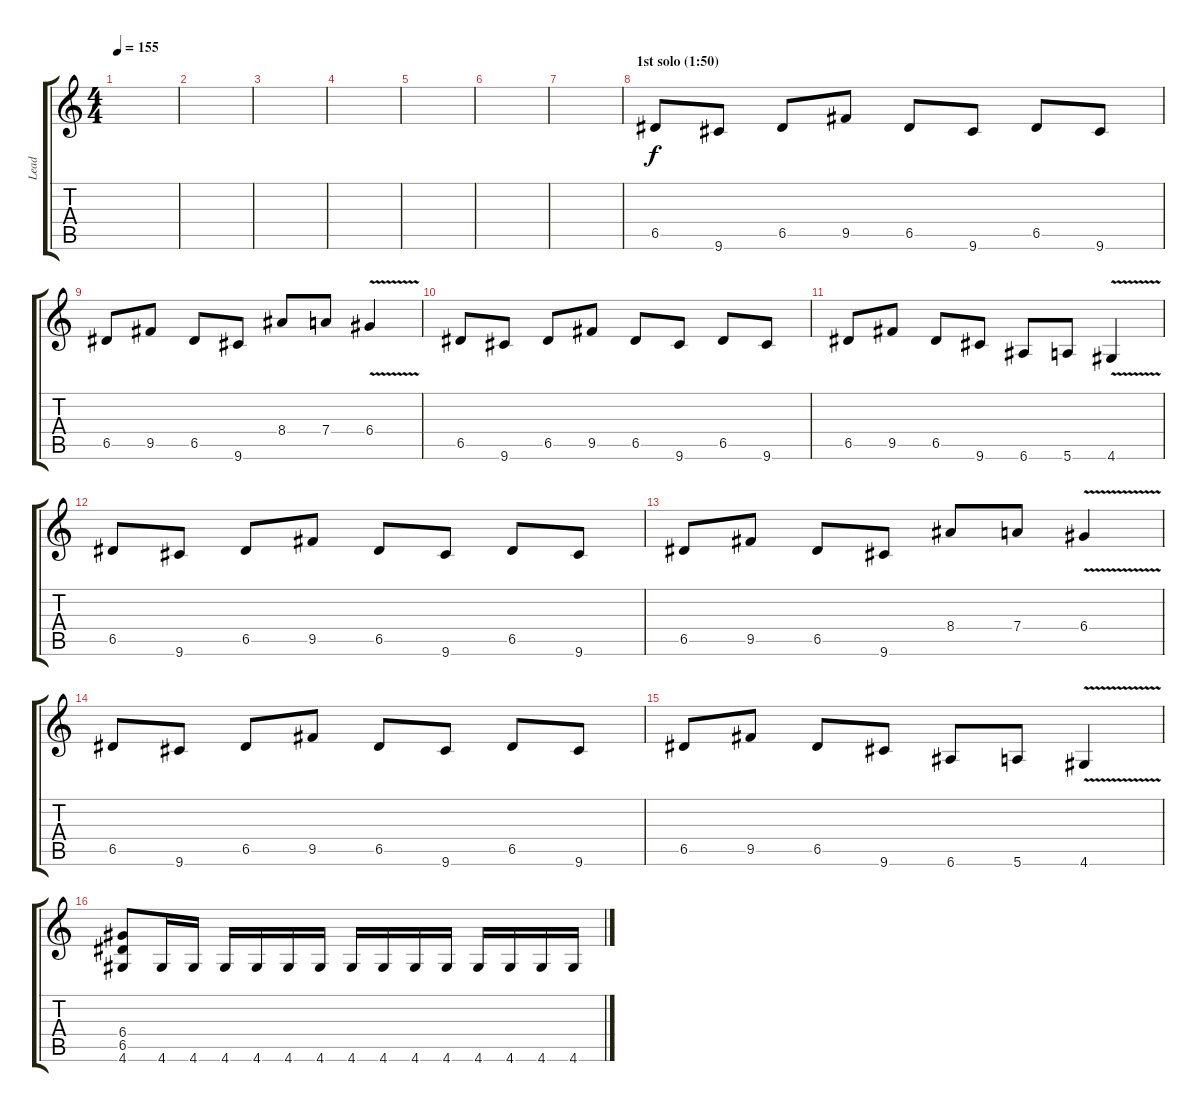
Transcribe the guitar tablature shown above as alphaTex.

\track ("Lead" "Lead") {instrument distortionguitar}
\staff {score tabs}
\tuning (E4 B3 G3 D3 A2 E2) {hide}
\ts (4 4)
\tempo 155
\clef g2
\ks c
|
|
|
|
|
|
|
\section ("" "1st solo (1:50)")
6.5.8 9.6.8 6.5.8 9.5.8 6.5.8 9.6.8 6.5.8 9.6.8 |
6.5.8 9.5.8 6.5.8 9.6.8 8.4.8 7.4.8 6.4{v}.4 |
6.5.8 9.6.8 6.5.8 9.5.8 6.5.8 9.6.8 6.5.8 9.6.8 |
6.5.8 9.5.8 6.5.8 9.6.8 6.6.8 5.6.8 4.6{v}.4 |
6.5.8 9.6.8 6.5.8 9.5.8 6.5.8 9.6.8 6.5.8 9.6.8 |
6.5.8 9.5.8 6.5.8 9.6.8 8.4.8 7.4.8 6.4{v}.4 |
6.5.8 9.6.8 6.5.8 9.5.8 6.5.8 9.6.8 6.5.8 9.6.8 |
6.5.8 9.5.8 6.5.8 9.6.8 6.6.8 5.6.8 4.6{v}.4 |
(6.4 6.5 4.6).8 4.6.16 4.6.16 4.6.16 4.6.16 4.6.16 4.6.16 4.6.16 4.6.16 4.6.16 4.6.16 4.6.16 4.6.16 4.6.16 4.6.16
